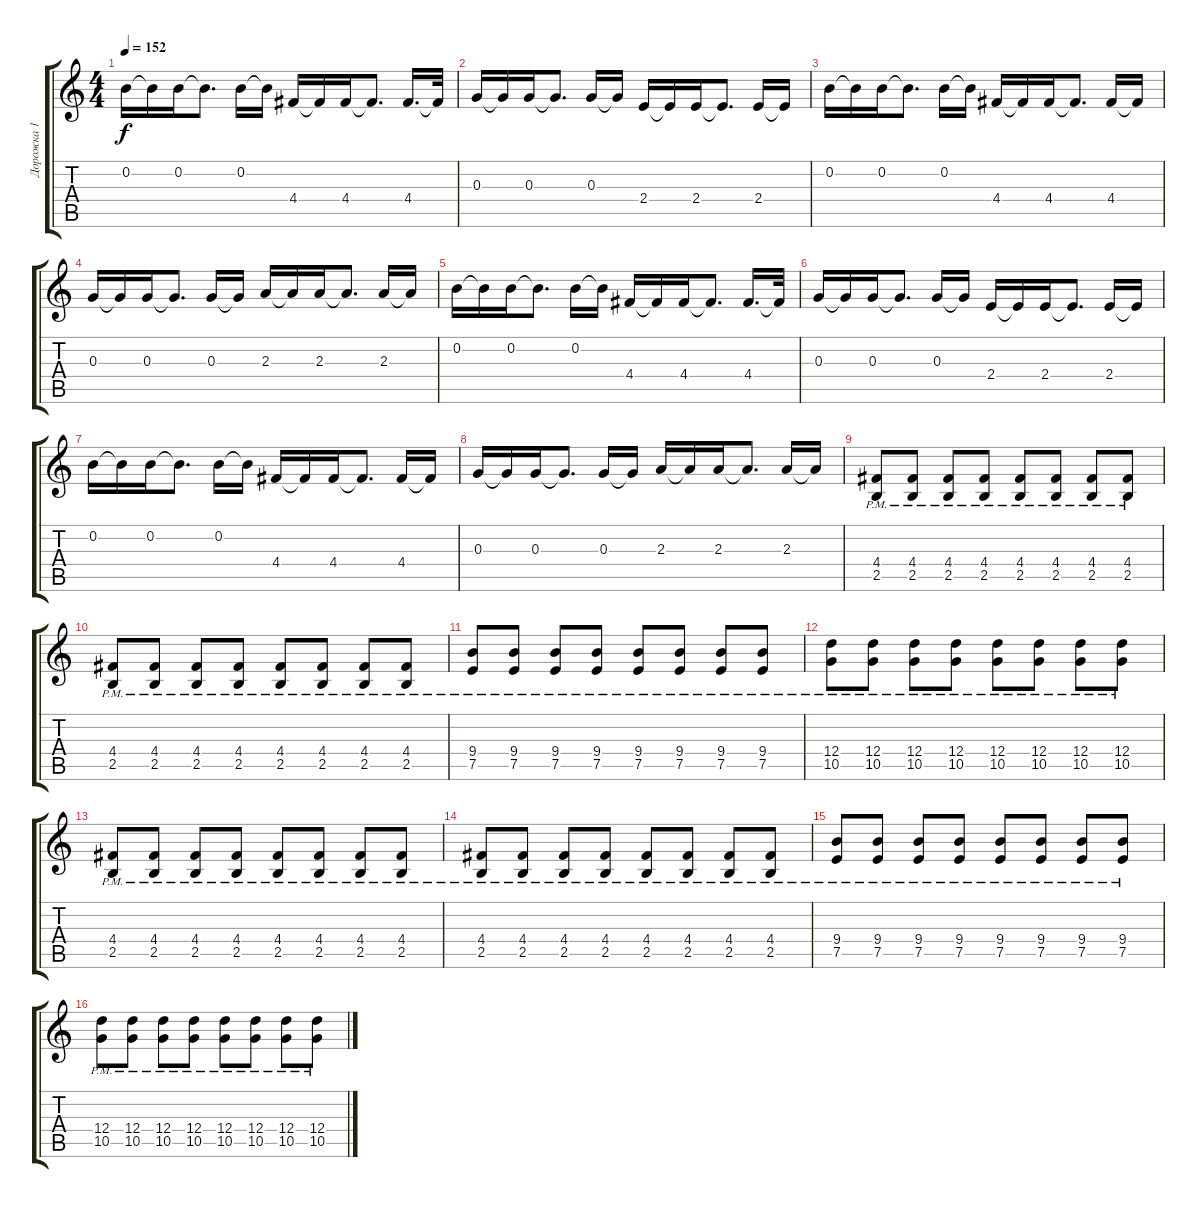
\track ("Дорожка 1" "Дорожка 1") {instrument distortionguitar}
\staff {score tabs}
\tuning (E4 B3 G3 D3 A2 E2) {hide}
\ts (4 4)
\tempo 152
\clef g2
\ks c
0.2.16{dy f} 0.2{t}.16 0.2.16 0.2{t}.8{d} 0.2.16 0.2{t}.16 4.4.16 4.4{t}.16 4.4.16 4.4{t}.8{d} 4.4.16{d} 4.4{t}.32 |
0.3.16 0.3{t}.16 0.3.16 0.3{t}.8{d} 0.3.16 0.3{t}.16 2.4.16 2.4{t}.16 2.4.16 2.4{t}.8{d} 2.4.16 2.4{t}.16 |
0.2.16 0.2{t}.16 0.2.16 0.2{t}.8{d} 0.2.16 0.2{t}.16 4.4.16 4.4{t}.16 4.4.16 4.4{t}.8{d} 4.4.16 4.4{t}.16 |
0.3.16 0.3{t}.16 0.3.16 0.3{t}.8{d} 0.3.16 0.3{t}.16 2.3.16 2.3{t}.16 2.3.16 2.3{t}.8{d} 2.3.16 2.3{t}.16 |
0.2.16 0.2{t}.16 0.2.16 0.2{t}.8{d} 0.2.16 0.2{t}.16 4.4.16 4.4{t}.16 4.4.16 4.4{t}.8{d} 4.4.16{d} 4.4{t}.32 |
0.3.16 0.3{t}.16 0.3.16 0.3{t}.8{d} 0.3.16 0.3{t}.16 2.4.16 2.4{t}.16 2.4.16 2.4{t}.8{d} 2.4.16 2.4{t}.16 |
0.2.16 0.2{t}.16 0.2.16 0.2{t}.8{d} 0.2.16 0.2{t}.16 4.4.16 4.4{t}.16 4.4.16 4.4{t}.8{d} 4.4.16 4.4{t}.16 |
0.3.16 0.3{t}.16 0.3.16 0.3{t}.8{d} 0.3.16 0.3{t}.16 2.3.16 2.3{t}.16 2.3.16 2.3{t}.8{d} 2.3.16 2.3{t}.16 |
(4.4{pm} 2.5{pm}).8 (4.4{pm} 2.5{pm}).8 (4.4{pm} 2.5{pm}).8 (4.4{pm} 2.5{pm}).8 (4.4{pm} 2.5{pm}).8 (4.4{pm} 2.5{pm}).8 (4.4{pm} 2.5{pm}).8 (4.4{pm} 2.5{pm}).8 |
(4.4{pm} 2.5{pm}).8 (4.4{pm} 2.5{pm}).8 (4.4{pm} 2.5{pm}).8 (4.4{pm} 2.5{pm}).8 (4.4{pm} 2.5{pm}).8 (4.4{pm} 2.5{pm}).8 (4.4{pm} 2.5{pm}).8 (4.4{pm} 2.5{pm}).8 |
(9.4{pm} 7.5{pm}).8 (9.4{pm} 7.5{pm}).8 (9.4{pm} 7.5{pm}).8 (9.4{pm} 7.5{pm}).8 (9.4{pm} 7.5{pm}).8 (9.4{pm} 7.5{pm}).8 (9.4{pm} 7.5{pm}).8 (9.4{pm} 7.5{pm}).8 |
(12.4{pm} 10.5{pm}).8 (12.4{pm} 10.5{pm}).8 (12.4{pm} 10.5{pm}).8 (12.4{pm} 10.5{pm}).8 (12.4{pm} 10.5{pm}).8 (12.4{pm} 10.5{pm}).8 (12.4{pm} 10.5{pm}).8 (12.4{pm} 10.5{pm}).8 |
(4.4{pm} 2.5{pm}).8 (4.4{pm} 2.5{pm}).8 (4.4{pm} 2.5{pm}).8 (4.4{pm} 2.5{pm}).8 (4.4{pm} 2.5{pm}).8 (4.4{pm} 2.5{pm}).8 (4.4{pm} 2.5{pm}).8 (4.4{pm} 2.5{pm}).8 |
(4.4{pm} 2.5{pm}).8 (4.4{pm} 2.5{pm}).8 (4.4{pm} 2.5{pm}).8 (4.4{pm} 2.5{pm}).8 (4.4{pm} 2.5{pm}).8 (4.4{pm} 2.5{pm}).8 (4.4{pm} 2.5{pm}).8 (4.4{pm} 2.5{pm}).8 |
(9.4{pm} 7.5{pm}).8 (9.4{pm} 7.5{pm}).8 (9.4{pm} 7.5{pm}).8 (9.4{pm} 7.5{pm}).8 (9.4{pm} 7.5{pm}).8 (9.4{pm} 7.5{pm}).8 (9.4{pm} 7.5{pm}).8 (9.4{pm} 7.5{pm}).8 |
(12.4{pm} 10.5{pm}).8 (12.4{pm} 10.5{pm}).8 (12.4{pm} 10.5{pm}).8 (12.4{pm} 10.5{pm}).8 (12.4{pm} 10.5{pm}).8 (12.4{pm} 10.5{pm}).8 (12.4{pm} 10.5{pm}).8 (12.4{pm} 10.5{pm}).8
